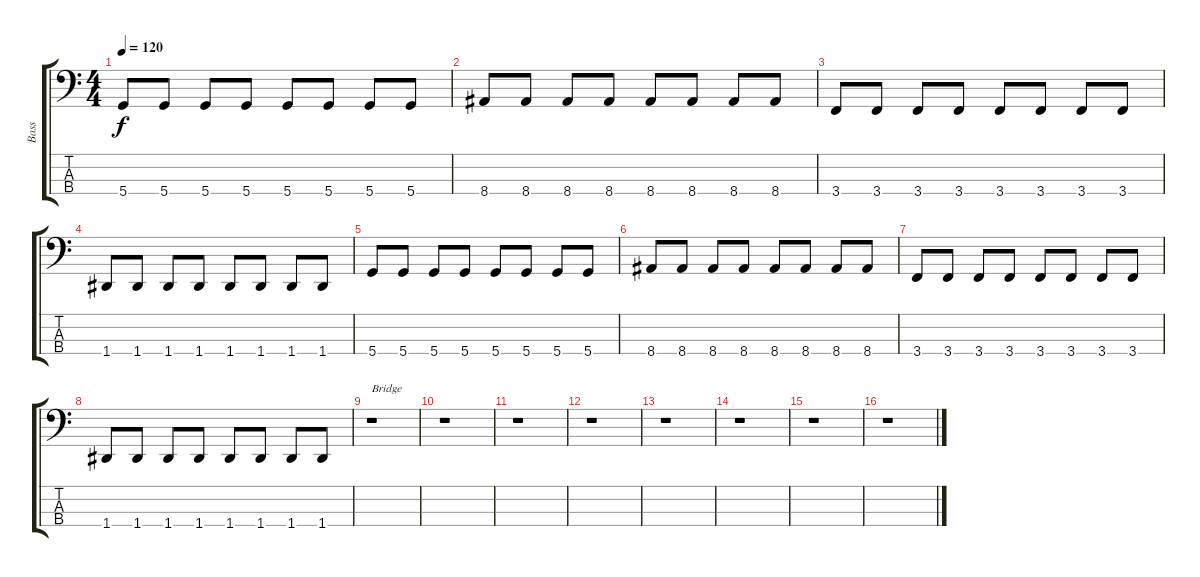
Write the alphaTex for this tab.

\track ("Bass" "Bass") {instrument electricbasspick}
\staff {score tabs}
\tuning (G2 D2 A1 D1) {hide}
\ts (4 4)
\tempo 120
\clef f4
\ks c
5.4.8{dy f} 5.4.8 5.4.8 5.4.8 5.4.8 5.4.8 5.4.8 5.4.8 |
8.4.8 8.4.8 8.4.8 8.4.8 8.4.8 8.4.8 8.4.8 8.4.8 |
3.4.8 3.4.8 3.4.8 3.4.8 3.4.8 3.4.8 3.4.8 3.4.8 |
1.4.8 1.4.8 1.4.8 1.4.8 1.4.8 1.4.8 1.4.8 1.4.8 |
5.4.8 5.4.8 5.4.8 5.4.8 5.4.8 5.4.8 5.4.8 5.4.8 |
8.4.8 8.4.8 8.4.8 8.4.8 8.4.8 8.4.8 8.4.8 8.4.8 |
3.4.8 3.4.8 3.4.8 3.4.8 3.4.8 3.4.8 3.4.8 3.4.8 |
1.4.8 1.4.8 1.4.8 1.4.8 1.4.8 1.4.8 1.4.8 1.4.8 |
r.1{txt "Bridge"} |
r.1 |
r.1 |
r.1 |
r.1 |
r.1 |
r.1 |
r.1
